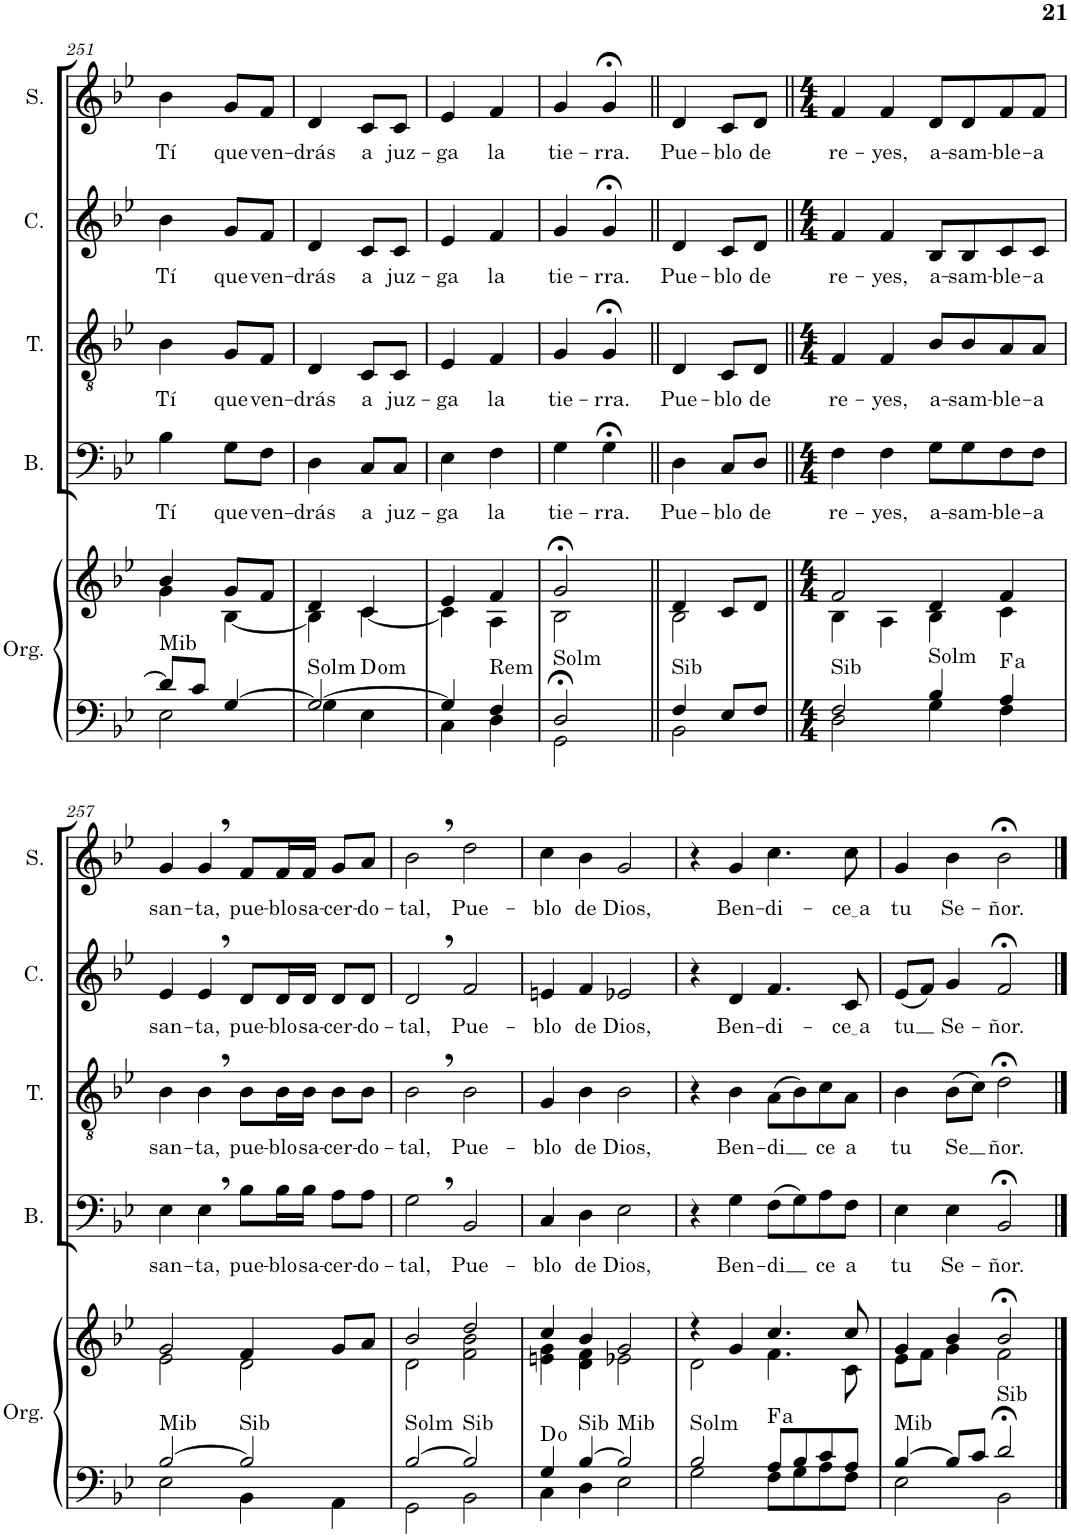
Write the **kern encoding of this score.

**kern	**kern	**harte	**kern	**text	**kern	**text	**kern	**text	**kern	**text
*part5	*part5	*part5	*part4	*part4	*part3	*part3	*part2	*part2	*part1	*part1
*staff6	*staff5	*	*staff4	*staff4	*staff3	*staff3	*staff2	*staff2	*staff1	*staff1
*I"Órgano	*	*	*I"Bajo	*	*I"Tenor	*	*I"Contralto	*	*I"Soprano	*
*	*	*	*I'B.	*	*I'T.	*	*I'C.	*	*I'S.	*
!!LO:PB:g=z
*clefF4	*clefG2	*	*clefF4	*	*clefGv2	*	*clefG2	*	*clefG2	*
*k[b-e-]	*k[b-e-]	*	*k[b-e-]	*	*k[b-e-]	*	*k[b-e-]	*	*k[b-e-]	*
*M2/4	*M2/4	*	*M2/4	*	*M2/4	*	*M2/4	*	*M2/4	*
=251	=251	=251	=251	=251	=251	=251	=251	=251	=251	=251
*^	*^	*	*	*	*	*	*	*	*	*
!	!	!	!	!LO:H:kt=Mib	!	!LO:LY:b	!	!LO:LY:b	!	!LO:LY:b	!	!LO:LY:b
8d/L]	2E-\	4b-/	4g\	N	4B-\	Tí	4B-\	Tí	4b-\	Tí	4b-\	Tí
8c/J	.	.	.	.	.	.	.	.	.	.	.	.
!	!	!	!	!	!	!LO:LY:b	!	!LO:LY:b	!	!LO:LY:b	!	!LO:LY:b
[4G/	.	8g/L	[4B-\	.	8G\L	que	8G/L	que	8g/L	que	8g/L	que
!	!	!	!	!	!	!LO:LY:b	!	!LO:LY:b	!	!LO:LY:b	!	!LO:LY:b
.	.	8f/J	.	.	8F\J	ven-	8F/J	ven-	8f/J	ven-	8f/J	ven-
=252	=252	=252	=252	=252	=252	=252	=252	=252	=252	=252	=252	=252
!	!	!	!	!LO:H:kt=Solm	!	!LO:LY:b	!	!LO:LY:b	!	!LO:LY:b	!	!LO:LY:b
2G/_	4G\	4d/	4B-\]	N	4D\	-drás	4D/	-drás	4d/	-drás	4d/	-drás
!	!	!	!	!	!	!LO:LY:b	!	!LO:LY:b	!	!LO:LY:b	!	!LO:LY:b
.	4E-\	4c/	[4c\	D:dim	8C/L	a	8C/L	a	8c/L	a	8c/L	a
!	!	!	!	!	!	!LO:LY:b	!	!LO:LY:b	!	!LO:LY:b	!	!LO:LY:b
.	.	.	.	.	8C/J	juz-	8C/J	juz-	8c/J	juz-	8c/J	juz-
=253	=253	=253	=253	=253	=253	=253	=253	=253	=253	=253	=253	=253
!	!	!	!	!	!	!LO:LY:b	!	!LO:LY:b	!	!LO:LY:b	!	!LO:LY:b
4G/]	4C\	4e-/	4c\]	.	4E-\	-ga	4E-/	-ga	4e-/	-ga	4e-/	-ga
!	!	!	!	!LO:H:kt=Rem	!	!LO:LY:b	!	!LO:LY:b	!	!LO:LY:b	!	!LO:LY:b
4F/	4D\	4f/	4A\	N	4F\	la	4F/	la	4f/	la	4f/	la
=254	=254	=254	=254	=254	=254	=254	=254	=254	=254	=254	=254	=254
!	!	!	!	!LO:H:kt=Solm	!	!LO:LY:b	!	!LO:LY:b	!	!LO:LY:b	!	!LO:LY:b
2D;</	2GG\	2g;</	2B-\	N	4G\	tie-	4G/	tie-	4g/	tie-	4g/	tie-
!	!	!	!	!	!	!LO:LY:b	!	!LO:LY:b	!	!LO:LY:b	!	!LO:LY:b
.	.	.	.	.	4G;<\	-rra.	4G;</	-rra.	4g;</	-rra.	4g;</	-rra.
=255||	=255||	=255||	=255||	=255||	=255||	=255||	=255||	=255||	=255||	=255||	=255||	=255||
!	!	!	!	!LO:H:kt=Sib	!	!LO:LY:b	!	!LO:LY:b	!	!LO:LY:b	!	!LO:LY:b
4F/	2BB-\	4d/	2B-\	N	4D\	Pue-	4D/	Pue-	4d/	Pue-	4d/	Pue-
!	!	!	!	!	!	!LO:LY:b	!	!LO:LY:b	!	!LO:LY:b	!	!LO:LY:b
8E-/L	.	8c/L	.	.	8C/L	-blo	8C/L	-blo	8c/L	-blo	8c/L	-blo
!	!	!	!	!	!	!LO:LY:b	!	!LO:LY:b	!	!LO:LY:b	!	!LO:LY:b
8F/J	.	8d/J	.	.	8D/J	de	8D/J	de	8d/J	de	8d/J	de
=256||	=256||	=256||	=256||	=256||	=256||	=256||	=256||	=256||	=256||	=256||	=256||	=256||
*M4/4	*	*M4/4	*	*	*M4/4	*	*M4/4	*	*M4/4	*	*M4/4	*
!	!	!	!	!LO:H:kt=Sib	!	!LO:LY:b	!	!LO:LY:b	!	!LO:LY:b	!	!LO:LY:b
2F/	2D\	2f/	4B-\	N	4F\	re-	4F/	re-	4f/	re-	4f/	re-
!	!	!	!	!	!	!LO:LY:b	!	!LO:LY:b	!	!LO:LY:b	!	!LO:LY:b
.	.	.	4A\	.	4F\	-yes,	4F/	-yes,	4f/	-yes,	4f/	-yes,
!	!	!	!	!LO:H:kt=Solm	!	!LO:LY:b	!	!LO:LY:b	!	!LO:LY:b	!	!LO:LY:b
4B-/	4G\	4d/	4B-\	N	8G\L	a-	8B-/L	a-	8B-/L	a-	8d/L	a-
!	!	!	!	!	!	!LO:LY:b	!	!LO:LY:b	!	!LO:LY:b	!	!LO:LY:b
.	.	.	.	.	8G\	-sam-	8B-/	-sam-	8B-/	-sam-	8d/	-sam-
!	!	!	!	!LO:H:kt=a	!	!LO:LY:b	!	!LO:LY:b	!	!LO:LY:b	!	!LO:LY:b
4A/	4F\	4f/	4c\	.	8F\	-ble-	8A/	-ble-	8c/	-ble-	8f/	-ble-
!	!	!	!	!	!	!LO:LY:b	!	!LO:LY:b	!	!LO:LY:b	!	!LO:LY:b
.	.	.	.	.	8F\J	-a	8A/J	-a	8c/J	-a	8f/J	-a
!!LO:LB:g=z
=257	=257	=257	=257	=257	=257	=257	=257	=257	=257	=257	=257	=257
!	!	!	!	!LO:H:kt=Mib	!	!LO:LY:b	!	!LO:LY:b	!	!LO:LY:b	!	!LO:LY:b
[2B-/	2E-\	2g/	2e-\	N	4E-\	san-	4B-\	san-	4e-/	san-	4g/	san-
!	!	!	!	!	!	!LO:LY:b	!	!LO:LY:b	!	!LO:LY:b	!	!LO:LY:b
.	.	.	.	.	4E-,\	-ta,	4B-,\	-ta,	4e-,/	-ta,	4g,/	-ta,
!	!	!	!	!LO:H:kt=Sib	!	!LO:LY:b	!	!LO:LY:b	!	!LO:LY:b	!	!LO:LY:b
2B-/]	4BB-\	4f/	2d\	N	8B-\L	pue-	8B-\L	pue-	8d/L	pue-	8f/L	pue-
!	!	!	!	!	!	!LO:LY:b	!	!LO:LY:b	!	!LO:LY:b	!	!LO:LY:b
.	.	.	.	.	16B-\L	-blo	16B-\L	-blo	16d/L	-blo	16f/L	-blo
!	!	!	!	!	!	!LO:LY:b	!	!LO:LY:b	!	!LO:LY:b	!	!LO:LY:b
.	.	.	.	.	16B-\JJ	sa-	16B-\JJ	sa-	16d/JJ	sa-	16f/JJ	sa-
!	!	!	!	!	!	!LO:LY:b	!	!LO:LY:b	!	!LO:LY:b	!	!LO:LY:b
.	4AA\	8g/L	.	.	8A\L	-cer-	8B-\L	-cer-	8d/L	-cer-	8g/L	-cer-
!	!	!	!	!	!	!LO:LY:b	!	!LO:LY:b	!	!LO:LY:b	!	!LO:LY:b
.	.	8a/J	.	.	8A\J	-do-	8B-\J	-do-	8d/J	-do-	8a/J	-do-
=258	=258	=258	=258	=258	=258	=258	=258	=258	=258	=258	=258	=258
!	!	!	!	!LO:H:kt=Solm	!	!LO:LY:b	!	!LO:LY:b	!	!LO:LY:b	!	!LO:LY:b
[2B-/	2GG\	2b-/	2d\	N	2G,\	-tal,	2B-,\	-tal,	2d,/	-tal,	2b-,\	-tal,
!	!	!	!	!LO:H:kt=Sib	!	!LO:LY:b	!	!LO:LY:b	!	!LO:LY:b	!	!LO:LY:b
2B-/]	2BB-\	2dd/	2f\ 2b-\	N	2BB-/	Pue-	2B-\	Pue-	2f/	Pue-	2dd\	Pue-
=259	=259	=259	=259	=259	=259	=259	=259	=259	=259	=259	=259	=259
!	!	!	!	!	!	!LO:LY:b	!	!LO:LY:b	!	!LO:LY:b	!	!LO:LY:b
4G/	4C\	4cc/	4en\ 4g\	D:dim	4C/	-blo	4G/	-blo	4en/	-blo	4cc\	-blo
!	!	!	!	!LO:H:kt=Sib	!	!LO:LY:b	!	!LO:LY:b	!	!LO:LY:b	!	!LO:LY:b
[4B-/	4D\	4b-/	4d\ 4f\	N	4D\	de	4B-\	de	4f/	de	4b-\	de
!	!	!	!	!LO:H:kt=Mib	!	!LO:LY:b	!	!LO:LY:b	!	!LO:LY:b	!	!LO:LY:b
2B-/]	2E-\	2g/	2e-X\	N	2E-\	Dios,	2B-\	Dios,	2e-X/	Dios,	2g/	Dios,
=260	=260	=260	=260	=260	=260	=260	=260	=260	=260	=260	=260	=260
!	!	!	!	!LO:H:kt=Solm	!	!	!	!	!	!	!	!
2B-/	2G\	4r	2d\	N	4r	.	4r	.	4r	.	4r	.
!	!	!	!	!	!	!LO:LY:b	!	!LO:LY:b	!	!LO:LY:b	!	!LO:LY:b
.	.	4g/	.	.	4G\	Ben-	4B-\	Ben-	4d/	Ben-	4g/	Ben-
!	!	!	!	!LO:H:kt=a	!	!LO:LY:b	!	!LO:LY:b	!	!LO:LY:b	!	!LO:LY:b
8A/L	8F\L	4.cc/	4.f\	.	(8F\L	-di	(8A\L	-di	4.f/	-di-	4.cc\	-di-
8B-/	8G\	.	.	.	8G\)	.	8B-\)	.	.	.	.	.
!	!	!	!	!	!	!LO:LY:b	!	!LO:LY:b	!	!	!	!
8c/	8A\	.	.	.	8A\	ce	8c\	ce	.	.	.	.
!	!	!	!	!	!	!LO:LY:b	!	!LO:LY:b	!	!LO:LY:b	!	!LO:LY:b
8A/J	8F\J	8cc/	8c\	.	8F\J	a	8A\J	a	8c/	ce a	8cc\	ce a
=261	=261	=261	=261	=261	=261	=261	=261	=261	=261	=261	=261	=261
!	!	!	!	!LO:H:kt=Mib	!	!LO:LY:b	!	!LO:LY:b	!	!LO:LY:b	!	!LO:LY:b
[4B-/	2E-\	4g/	8e-\L	N	4E-\	tu	4B-\	tu	(8e-/L	tu	4g/	tu
.	.	.	8f\J	.	.	.	.	.	8f/J)	.	.	.
!	!	!	!	!	!	!LO:LY:b	!	!LO:LY:b	!	!LO:LY:b	!	!LO:LY:b
8B-/L]	.	4b-/	4g\	.	4E-\	Se-	(8B-\L	Se	4g/	Se-	4b-\	Se-
8c/J	.	.	.	.	.	.	8c\J)	.	.	.	.	.
!	!	!	!	!LO:H:kt=Sib	!	!LO:LY:b	!	!LO:LY:b	!	!LO:LY:b	!	!LO:LY:b
2d;</	2BB-\	2b-;</	2f\	N	2BB-;</	-ñor.	2d;<\	ñor.	2f;</	-ñor.	2b-;<\	-ñor.
*v	*v	*	*	*	*	*	*	*	*	*	*	*
*	*v	*v	*	*	*	*	*	*	*	*	*
==	==	==	==	==	==	==	==	==	==	==
*-	*-	*-	*-	*-	*-	*-	*-	*-	*-	*-
